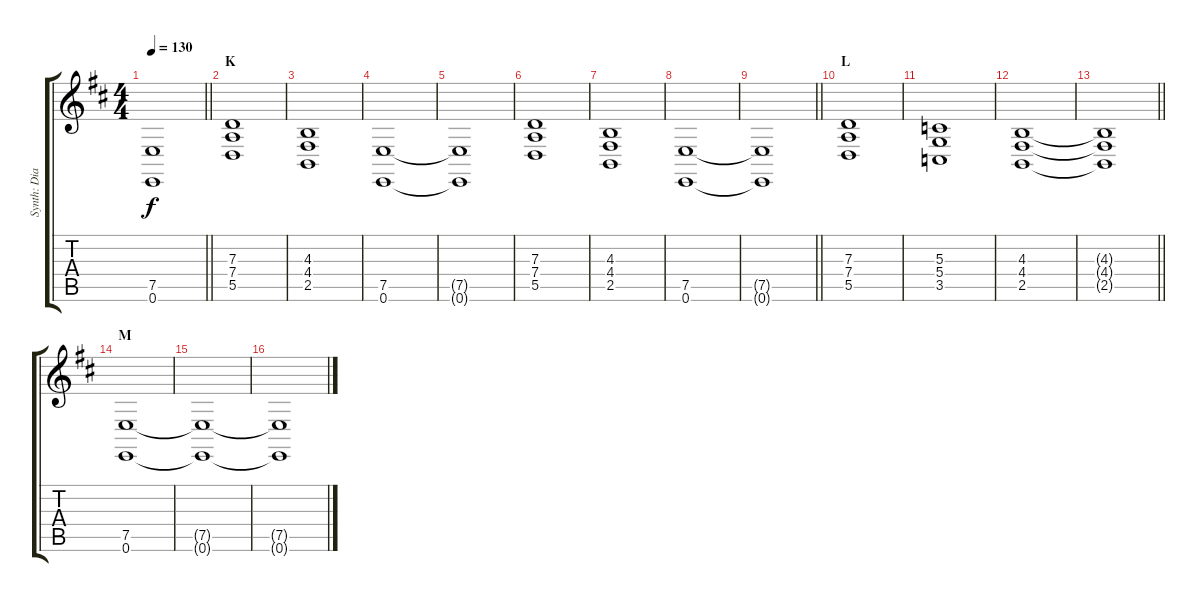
\track ("Synth: Diane" "Synth: Dia") {instrument synthstrings1}
\staff {score tabs}
\tuning (E4 B3 G3 D3 A2 E2) {hide}
\ts (4 4)
\tempo 130
\clef g2
\barLineRight lightlight
\ks d
(7.5{t} 0.6{t}).1{dy f} |
\section ("" "K")
(7.3 7.4 5.5).1 |
(4.3 4.4 2.5).1 |
(7.5 0.6).1 |
(7.5{t} 0.6{t}).1 |
(7.3 7.4 5.5).1 |
(4.3 4.4 2.5).1 |
(7.5 0.6).1 |
\barLineRight lightlight
(7.5{t} 0.6{t}).1 |
\section ("" "L")
(7.3 7.4 5.5).1 |
(5.3 5.4 3.5).1 |
(4.3 4.4 2.5).1 |
\barLineRight lightlight
(4.3{t} 4.4{t} 2.5{t}).1 |
\section ("" "M")
(7.5 0.6).1 |
(7.5{t} 0.6{t}).1 |
(7.5{t} 0.6{t}).1
